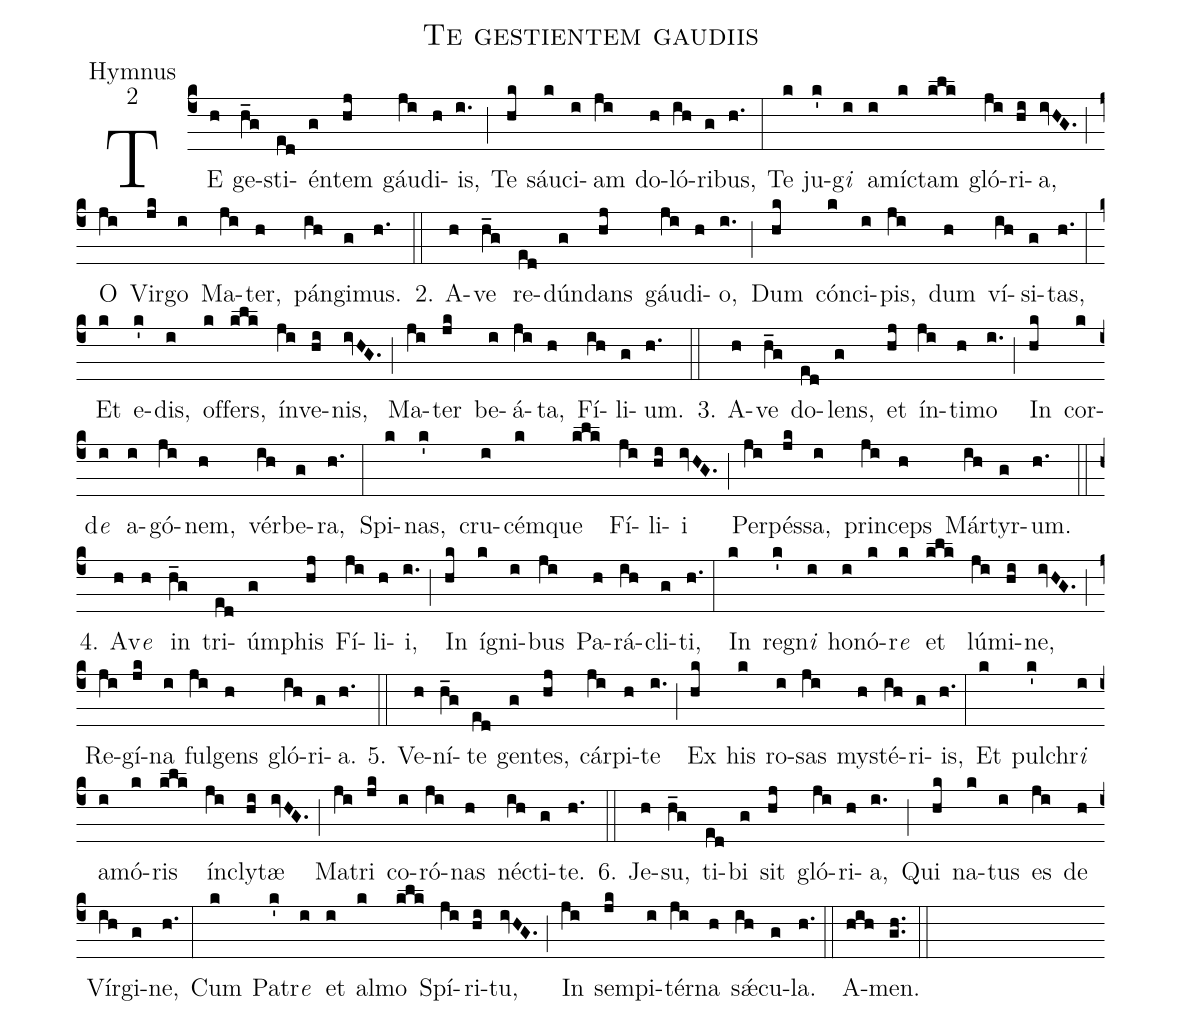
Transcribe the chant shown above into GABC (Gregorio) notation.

name:Te gestientem gaudiis;
office-part:Hymnus;
mode:2;
%%
(c4) TE(h) ge(h_g)sti(ed)én(g)tem(hj) gáu(ji)di(h)is,(i.) (;)
Te(hk) sáu(k)ci(i)am(ji) do(h)ló(ih)ri(g)bus,(h.) (:)
Te(k) ju(k')g<i>i</i>(i) a(i)mí(k)ctam(klk) gló(ji)ri(hi)a,(ivHG.) (;)
O(ji) Vir(jk)go(i) Ma(ji)ter,(h) pán(ih)gi(g)mus.(h.) (::)

2. A(h)ve(h_g) re(ed)dún(g)dans(hj) gáu(ji)di(h)o,(i.) (;)
Dum(hk) cón(k)ci(i)pis,(ji) dum(h) ví(ih)si(g)tas,(h.) (:)
Et(k) e(k')dis,(i) of(k)fers,(klk) ín(ji)ve(hi)nis,(ivHG.) (;)
Ma(ji)ter(jk) be(i)á(ji)ta,(h) Fí(ih)li(g)um.(h.) (::)

3. A(h)ve(h_g) do(ed)lens,(g) et(hj) ín(ji)ti(h)mo(i.) (;)
In(hk) cor(k)d<i>e</i>(i) a(i)gó(ji)nem,(h) vér(ih)be(g)ra,(h.) (:)
Spi(k)nas,(k') cru(i)cém(k)que(klk) Fí(ji)li(hi)i(ivHG.) (;)
Per(ji)pés(jk)sa,(i) prin(ji)ceps(h) Már(ih)tyr(g)um.(h.) (::)

4. A(h)v<i>e</i>(h) in(h_g) tri(ed)úm(g)phis(hj) Fí(ji)li(h)i,(i.) (;)
In(hk) í(k)gni(i)bus(ji) Pa(h)rá(ih)cli(g)ti,(h.) (:)
In(k) re(k')gn<i>i</i>(i) ho(i)nó(k)r<i>e</i>(k) et(klk) lú(ji)mi(hi)ne,(ivHG.) (;)
Re(ji)gí(jk)na(i) ful(ji)gens(h) gló(ih)ri(g)a.(h.) (::)

5. Ve(h)ní(h_g)te(ed) gen(g)tes,(hj) cár(ji)pi(h)te(i.) (;)
Ex(hk) his(k) ro(i)sas(ji) my(h)sté(ih)ri(g)is,(h.) (:)
Et(k) pul(k')chr<i>i</i>(i) a(i)mó(k)ris(klk) ín(ji)cly(hi)tæ(ivHG.) (;)
Ma(ji)tri(jk) co(i)ró(ji)nas(h) né(ih)cti(g)te.(h.) (::)

6. Je(h)su,(h_g) ti(ed)bi(g) sit(hj) gló(ji)ri(h)a,(i.) (;)
Qui(hk) na(k)tus(i) es(ji) de(h) Vír(ih)gi(g)ne,(h.) (:)
Cum(k) Pa(k')tr<i>e</i>(i) et(i) al(k)mo(klk) Spí(ji)ri(hi)tu,(ivHG.) (;)
In(ji) sem(jk)pi(i)tér(ji)na(h) s<sp>'æ</sp>(ih)cu(g)la.(h.) (::)

A(hih)men.(gh..) (::)
